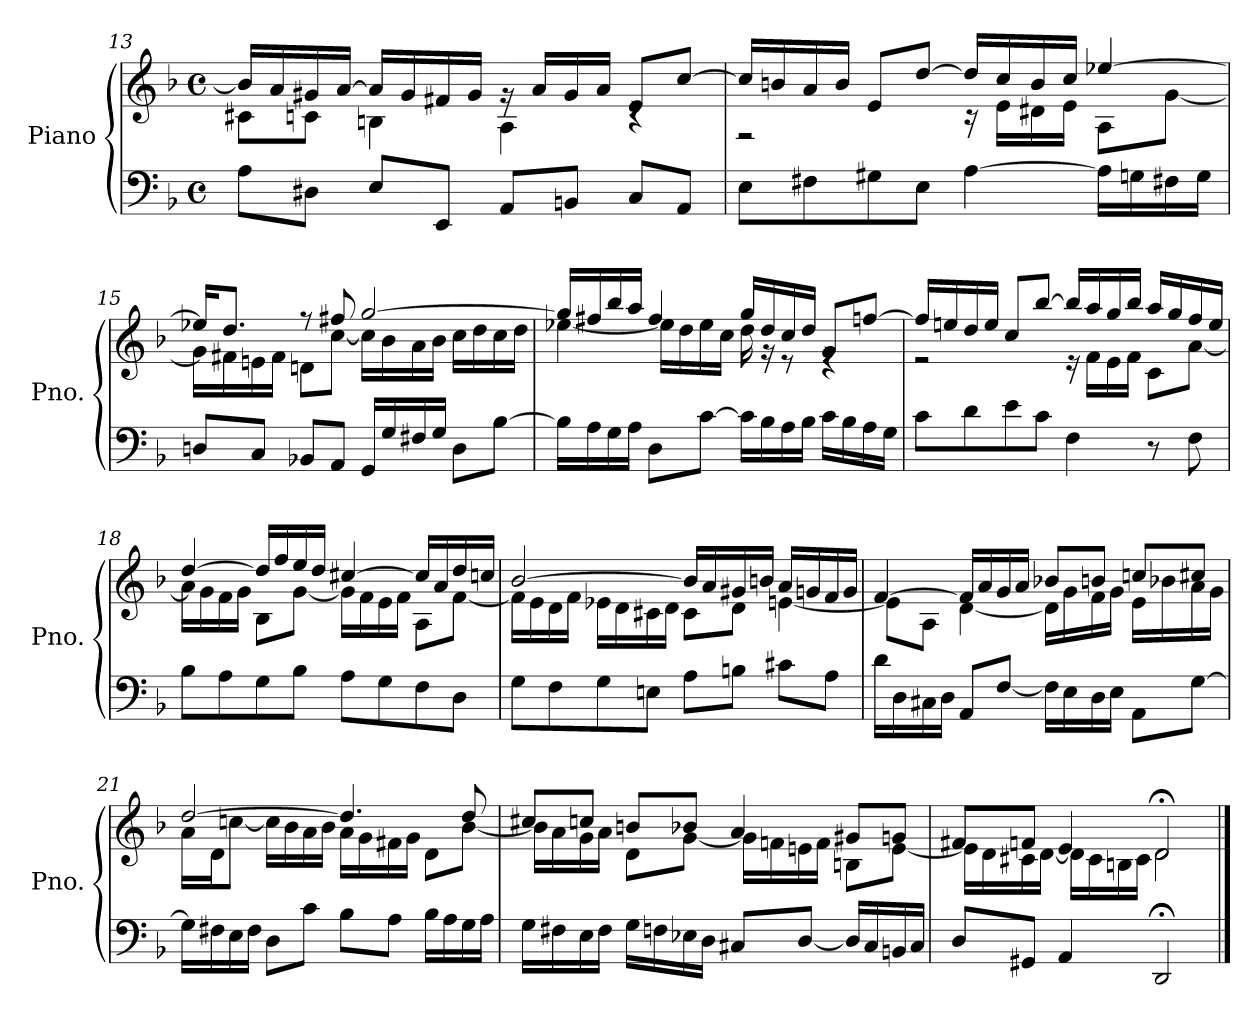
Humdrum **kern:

**kern	**kern
*part1	*part1
*staff2	*staff1
*I"Piano	*
*I'Pno.	*
*clefF4	*clefG2
*k[b-]	*k[b-]
*M4/4	*M4/4
*met(c)	*met(c)
=13	=13
*	*^
8A\L	16bn/LL]	8c#X\L
.	16a/	.
8D#X\J	16g#X/	8cn\J
.	[16a/JJ	.
8E/L	16a/LL]	4Bn\
.	16g#/	.
8EE/J	16f#X/	.
.	16g#/JJ	.
8AA/L	16rg	4A\
.	16a/LL	.
8BBn/J	16g#/	.
.	16a/JJ	.
8C/L	8e/L	4rc
8AA/J	[8cc/J	.
!!LO:LB:g=z	!!
=14	=14	=14
8E\L	16cc/LL]	2r
.	16bn/	.
8F#X\	16a/	.
.	16b/JJ	.
8G#X\	8e/L	.
8E\J	[8dd/J	.
[4A\	16dd/LL]	16r
.	16cc/	16e\LL
.	16b/	16d#X\
.	16cc/JJ	16e\JJ
16A\LL]	[4ee-X/	8A\L
16Gn\	.	.
16F#X\	.	[8g\J
16G\JJ	.	.
=15	=15	=15
8Dn/L	16ee-X/KL]	16g\LL]
.	8.dd/J	16f#X\
8C/J	.	16en\
.	.	16f#\JJ
8BB-X/L	8r	8dn\L
8AA/J	8ff#X/	[8cc\J
16GG/LL	[2gg/	16cc\LL]
16G/	.	16b-\
16F#X/	.	16a\
16G/JJ	.	16b-\JJ
8D\L	.	16cc\LL
.	.	16dd\
[8B-\J	.	16cc\
.	.	16dd\JJ
!!LO:LB:g=z	!!
=16	=16	=16
16B-\LL]	16gg/LL]	[4ee-X\
16A\	16ff#X/	.
16G\	16bb-/	.
16A\JJ	16aa/JJ	.
8D\L	4ff#/	16ee-\LL]
.	.	16dd\
[8c\J	.	16ee-\
.	.	16cc\JJ
16c\LL]	16gg/LL	16dd\
16B-\	16dd/	16r
16A\	16cc/	8r
16B-\JJ	16dd/JJ	.
16c\LL	8g/L	4re
16B-\	.	.
16A\	[8ffn/J	.
16G\JJ	.	.
=17	=17	=17
8c\L	16ff/LL]	2r
.	16een/	.
8d\	16dd/	.
.	16ee/JJ	.
8e\	8cc/L	.
8c\J	[8bb-/J	.
4F\	16bb-/LL]	16r
.	16aa/	16f\LL
.	16gg/	16e\
.	16bb-/JJ	16f\JJ
8r	16aa/LL	8c\L
.	16gg/	.
8F\	16ff/	[8a\J
.	16ee/JJ	.
!!LO:LB:g=z	!!
=18	=18	=18
8B-\L	[4dd/	16a\LL]
.	.	16g\
8A\	.	16f\
.	.	16g\JJ
8G\	16dd/LL]	8B-\L
.	16ff/	.
8B-\J	16ee/	[8g\J
.	16dd/JJ	.
8A\L	[4cc#X/	16g\LL]
.	.	16f\
8G\	.	16e\
.	.	16f\JJ
8F\	16cc#/LL]	8A\L
.	16a/	.
8D\J	16dd/	[8f\J
.	16ccn/JJ	.
=19	=19	=19
8G\L	[2b-/	16f\LL]
.	.	16e\
8F\	.	16d\
.	.	16f\JJ
8G\	.	16e-X\LL
.	.	16d\
8En\J	.	16c#X\
.	.	16d\JJ
8A\L	16b-/LL]	8c#\L
.	16a/	.
8Bn\J	16g#X/	8d\J
.	16bn/JJ	.
8c#X\L	16a/LL	[4en\
.	16gn/	.
8A\J	16f/	.
.	16g/JJ	.
!!LO:LB:g=z	!!
=20	=20	=20
16d\LL	[4f/	8e\L]
16D\	.	.
16C#X\	.	8A\J
16D\JJ	.	.
8AA/L	16f/LL]	[4d\
.	16a/	.
[8F/J	16g/	.
.	16a/JJ	.
16F\LL]	8b-X/L	16d\LL]
16E\	.	16g\
16D\	8bn/J	16f\
16E\JJ	.	16g\JJ
8AA\L	8ccn/L	16e\LL
.	.	16b-X\
[8G\J	8cc#X/J	16a\
.	.	16g\JJ
=21	=21	=21
16G\LL]	[2dd/	16a\LL
16F#X\	.	16d\J
16E\	.	[8ccn\J
16F#\JJ	.	.
8D\L	.	16cc\LL]
.	.	16b-\
8c\J	.	16a\
.	.	16b-\JJ
8B-\L	4.dd/]	16a\LL
.	.	16g\
8A\J	.	16f#X\
.	.	16g\JJ
16B-\LL	.	8d\L
16A\	.	.
16G\	8dd/	[8b-\J
16A\JJ	.	.
!!LO:PB:g=z	!!
=22	=22	=22
16G\LL	8cc#X/L	16b-\LL]
16F#X\	.	16a\
16E\	8ccn/J	16g\
16F#\JJ	.	16a\JJ
16G\LL	8bn/L	8d\L
16Fn\	.	.
16E-X\	8b-X/J	[8g\J
16D\JJ	.	.
8C#X/L	4a/	16g\LL]
.	.	16fn\
[8D/J	.	16en\
.	.	16f\JJ
16D/LL]	8g#X/L	8Bn\L
16C#/	.	.
16BBn/	8gn/J	[8e\J
16C#/JJ	.	.
=23	=23	=23
8D/L	8f#X/L	16e\LL]
.	.	16d\
8GG#X/J	8fn/J	16c#X\
.	.	[16d\JJ
4AA/	4e/	16d\LL]
.	.	16c#\
.	.	16Bn\
.	.	16c#\JJ
2DD;</	2d;</	2d\
*	*v	*v
==	==
*-	*-
